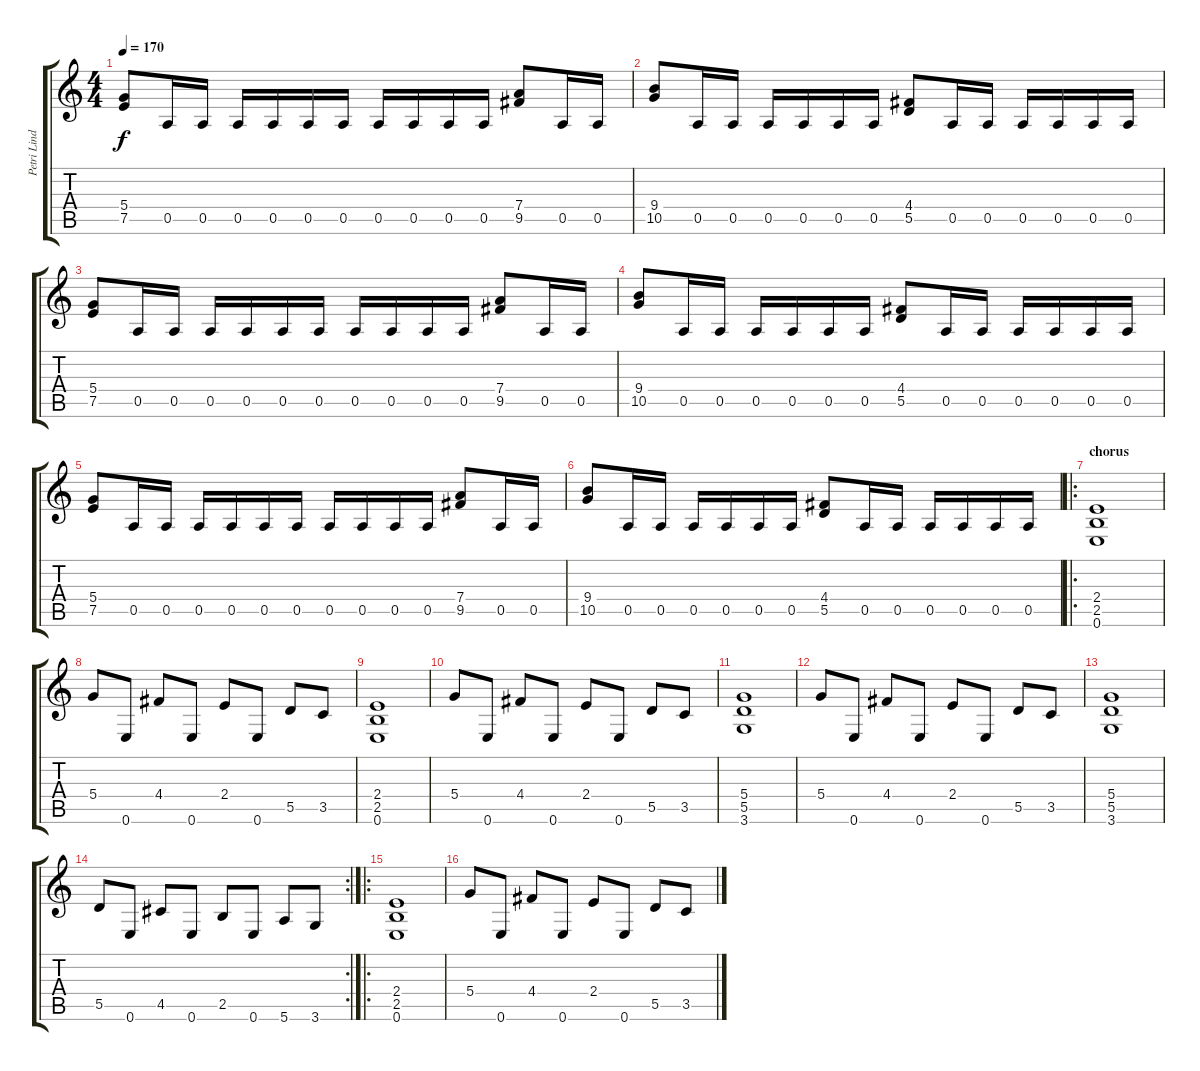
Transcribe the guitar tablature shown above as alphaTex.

\track ("Petri Lindroos" "Petri Lind") {instrument distortionguitar}
\staff {score tabs}
\tuning (E4 B3 G3 D3 A2 E2) {hide}
\ts (4 4)
\tempo 170
\clef g2
\ks c
(5.4 7.5).8{dy f} 0.5.16 0.5.16 0.5.16 0.5.16 0.5.16 0.5.16 0.5.16 0.5.16 0.5.16 0.5.16 (7.4 9.5).8 0.5.16 0.5.16 |
(9.4 10.5).8 0.5.16 0.5.16 0.5.16 0.5.16 0.5.16 0.5.16 (4.4 5.5).8 0.5.16 0.5.16 0.5.16 0.5.16 0.5.16 0.5.16 |
(5.4 7.5).8 0.5.16 0.5.16 0.5.16 0.5.16 0.5.16 0.5.16 0.5.16 0.5.16 0.5.16 0.5.16 (7.4 9.5).8 0.5.16 0.5.16 |
(9.4 10.5).8 0.5.16 0.5.16 0.5.16 0.5.16 0.5.16 0.5.16 (4.4 5.5).8 0.5.16 0.5.16 0.5.16 0.5.16 0.5.16 0.5.16 |
(5.4 7.5).8 0.5.16 0.5.16 0.5.16 0.5.16 0.5.16 0.5.16 0.5.16 0.5.16 0.5.16 0.5.16 (7.4 9.5).8 0.5.16 0.5.16 |
(9.4 10.5).8 0.5.16 0.5.16 0.5.16 0.5.16 0.5.16 0.5.16 (4.4 5.5).8 0.5.16 0.5.16 0.5.16 0.5.16 0.5.16 0.5.16 |
\ro
\section ("" "chorus")
(2.4 2.5 0.6).1{volume 13} |
5.4.8 0.6.8 4.4.8 0.6.8 2.4.8 0.6.8 5.5.8 3.5.8 |
(2.4 2.5 0.6).1 |
5.4.8 0.6.8 4.4.8 0.6.8 2.4.8 0.6.8 5.5.8 3.5.8 |
(5.4 5.5 3.6).1 |
5.4.8 0.6.8 4.4.8 0.6.8 2.4.8 0.6.8 5.5.8 3.5.8 |
(5.4 5.5 3.6).1 |
\rc 2
5.5.8 0.6.8 4.5.8 0.6.8 2.5.8 0.6.8 5.6.8 3.6.8 |
\ro
(2.4 2.5 0.6).1 |
5.4.8 0.6.8 4.4.8 0.6.8 2.4.8 0.6.8 5.5.8 3.5.8
